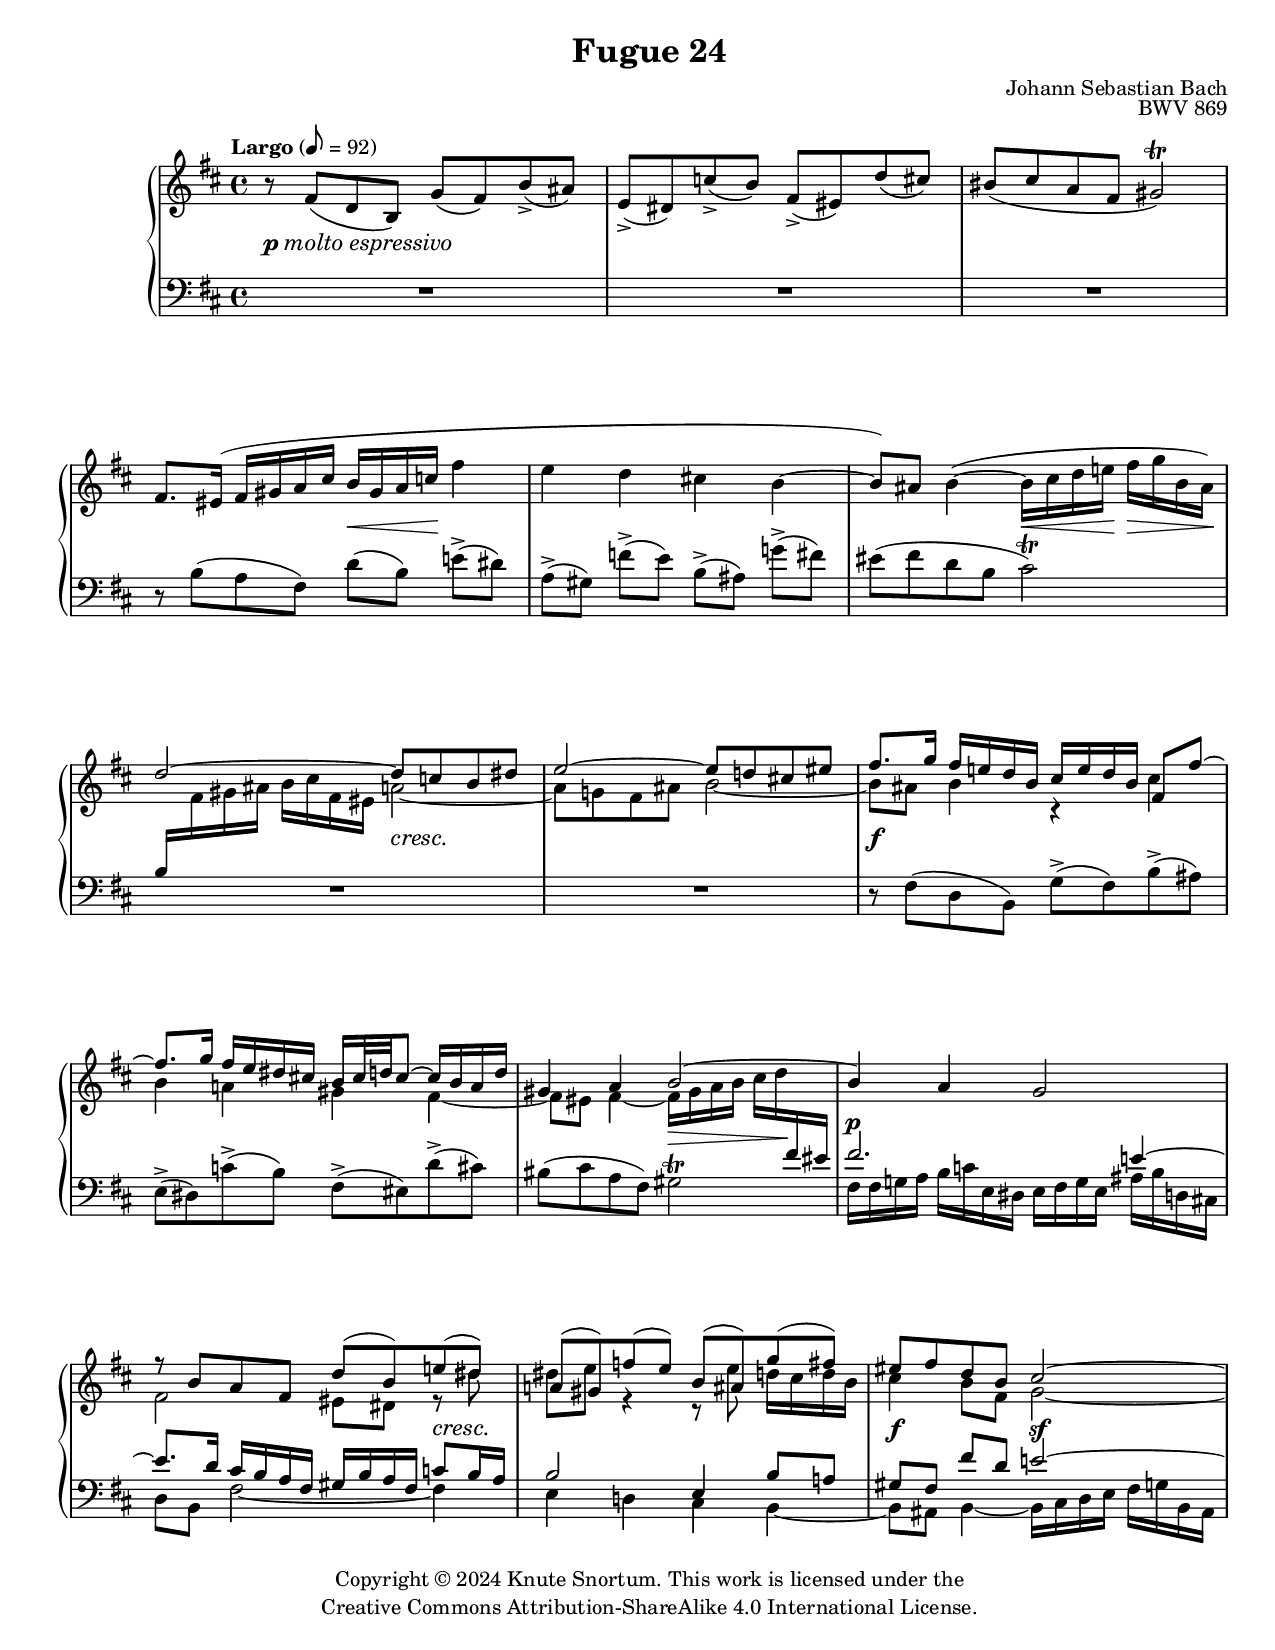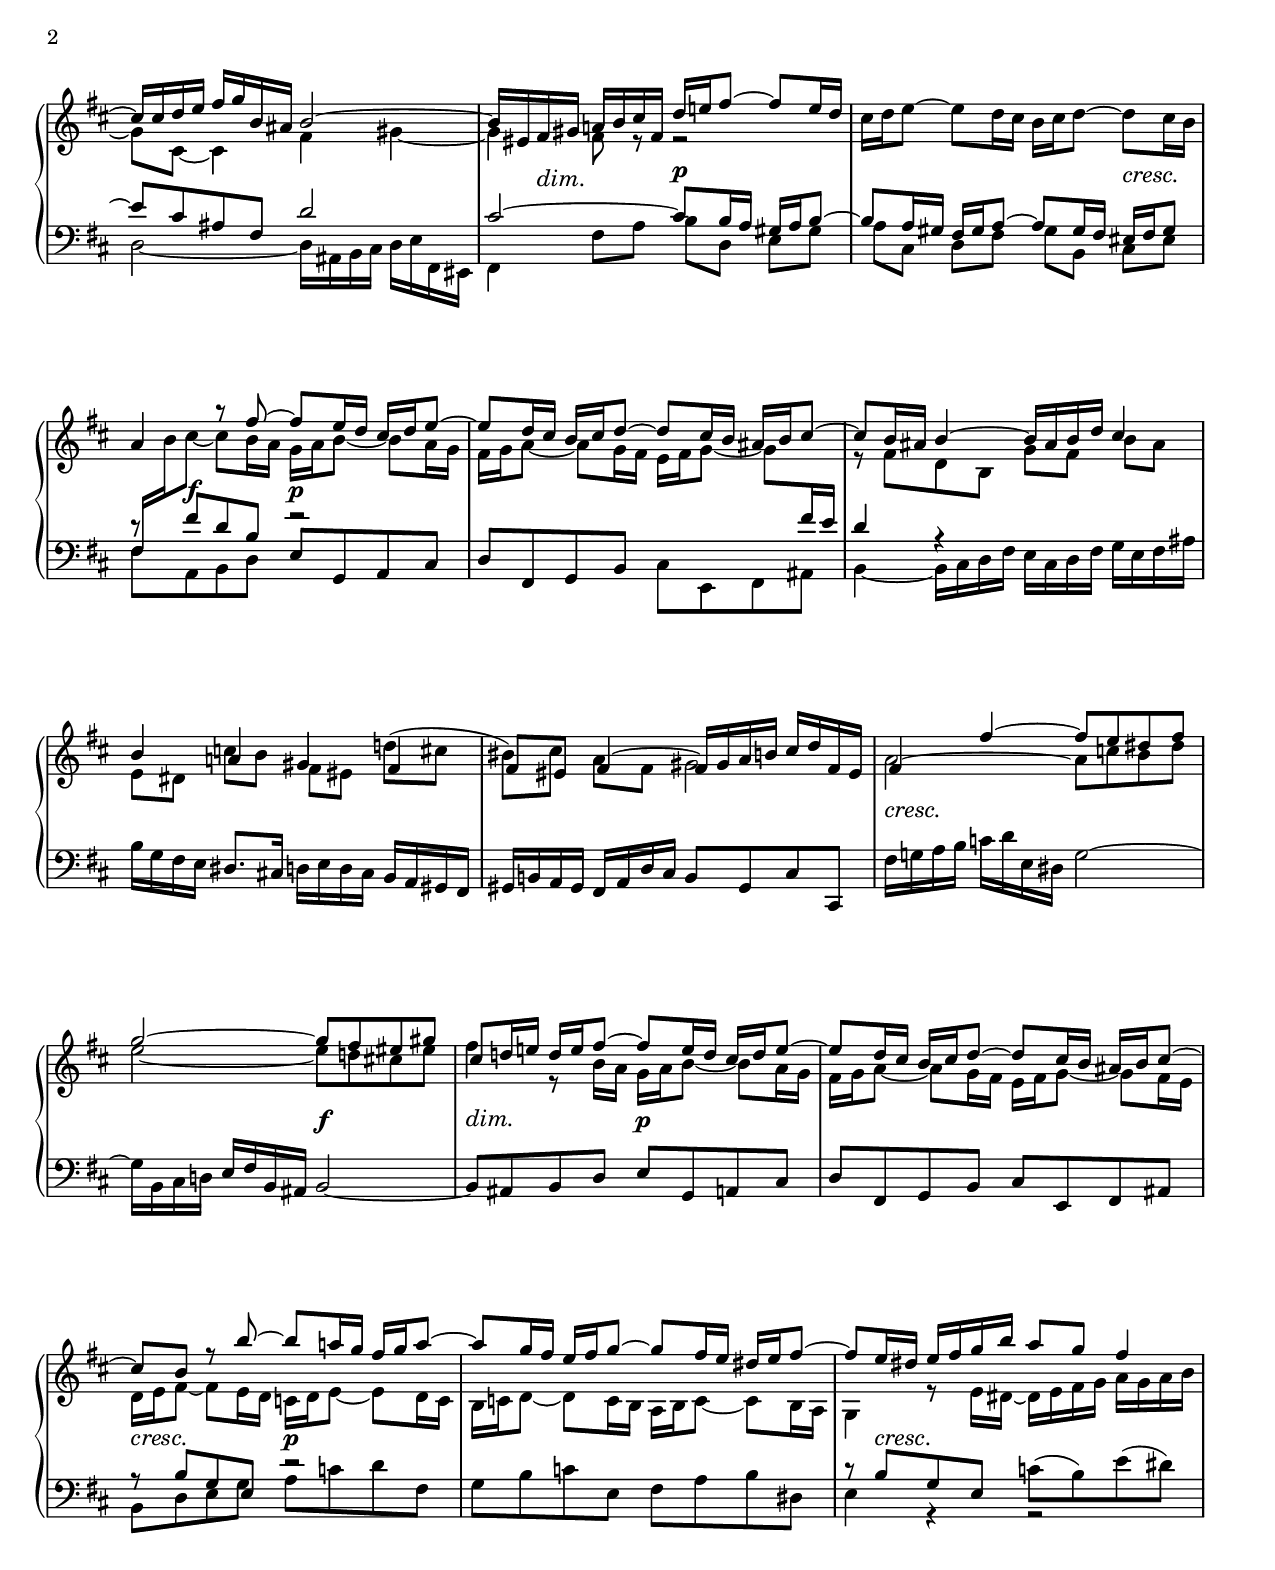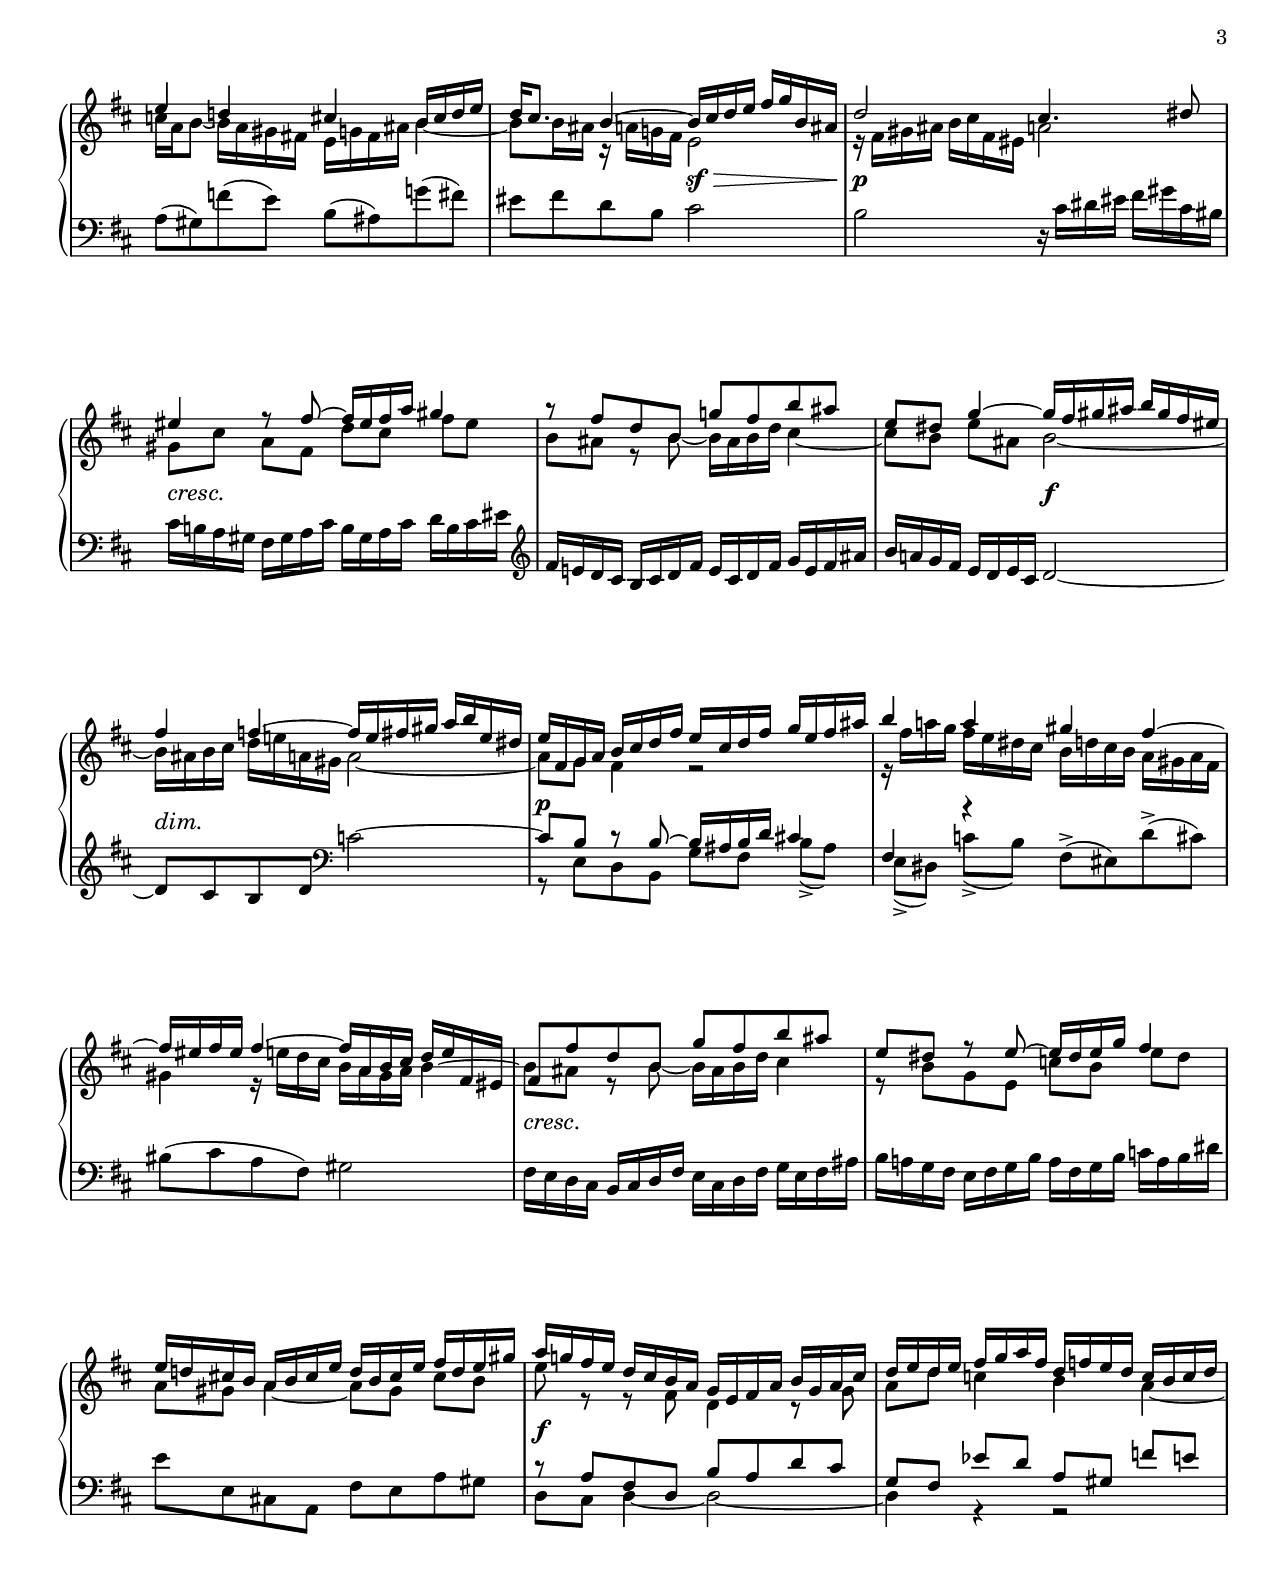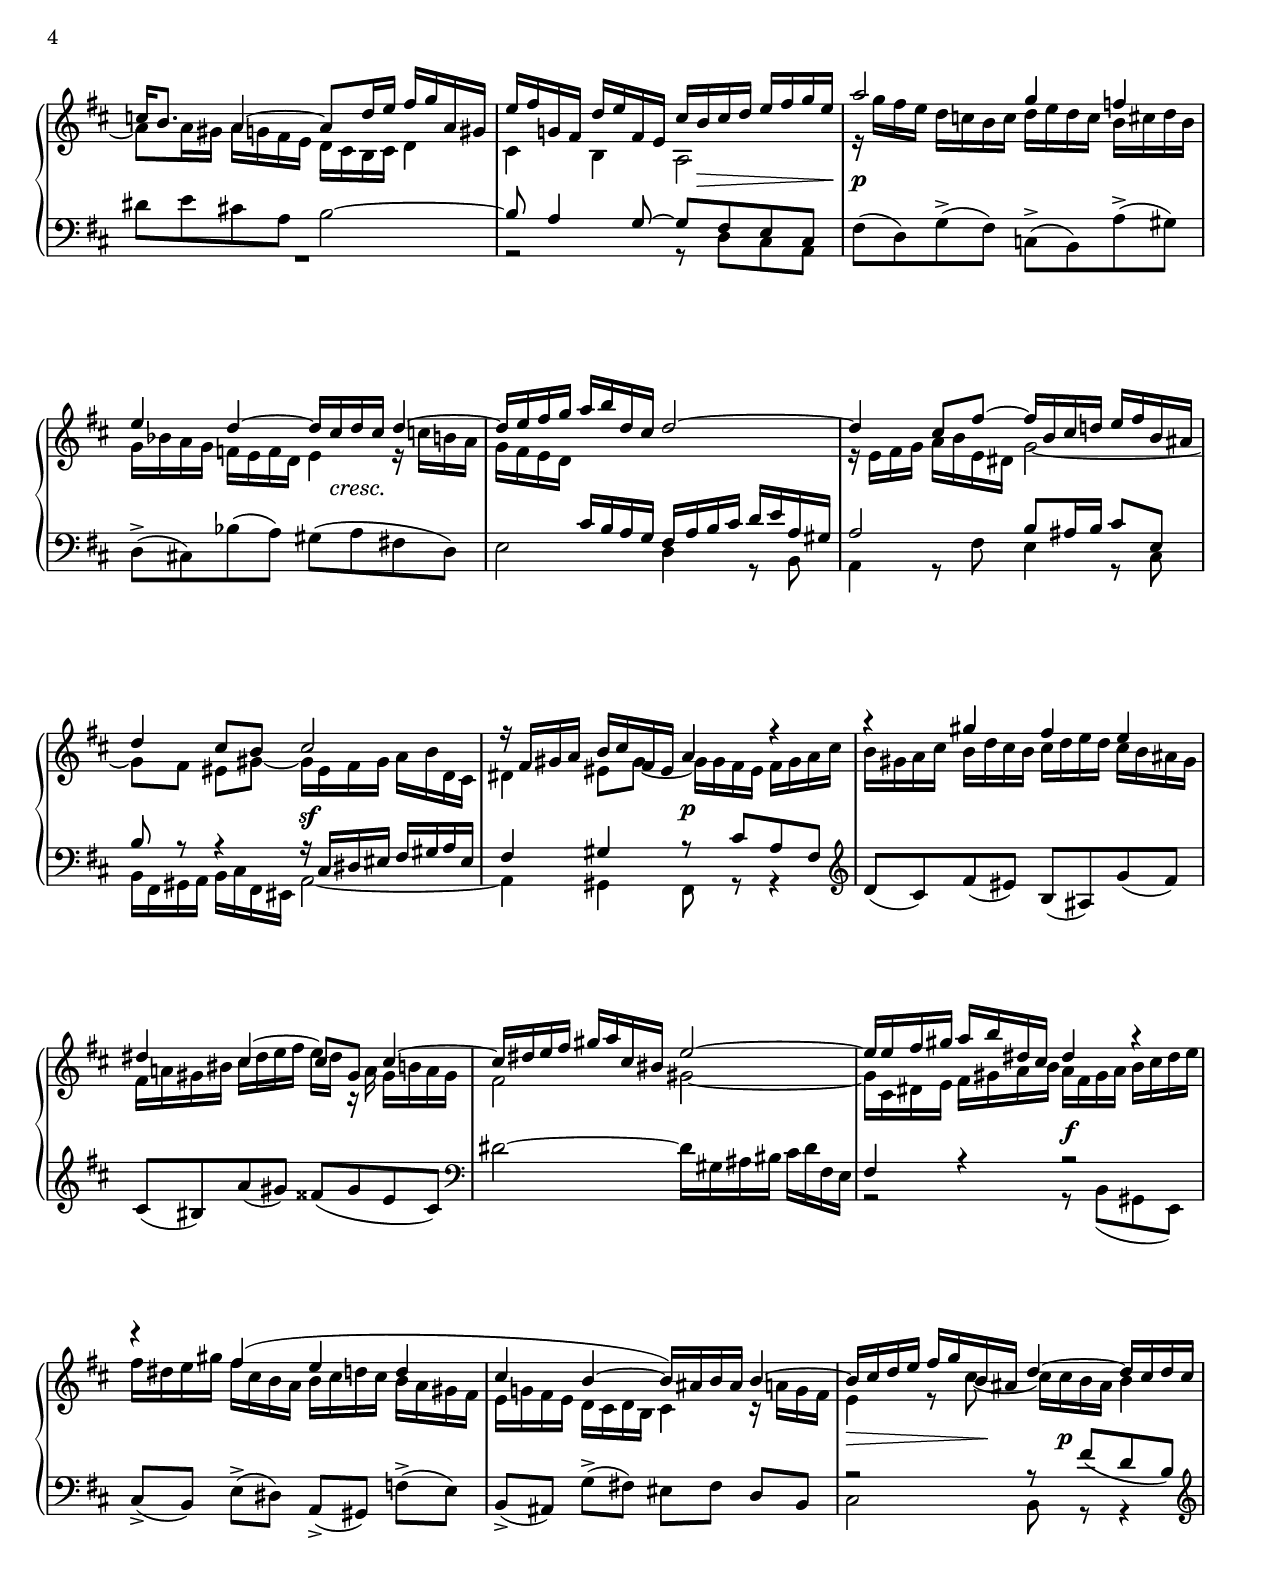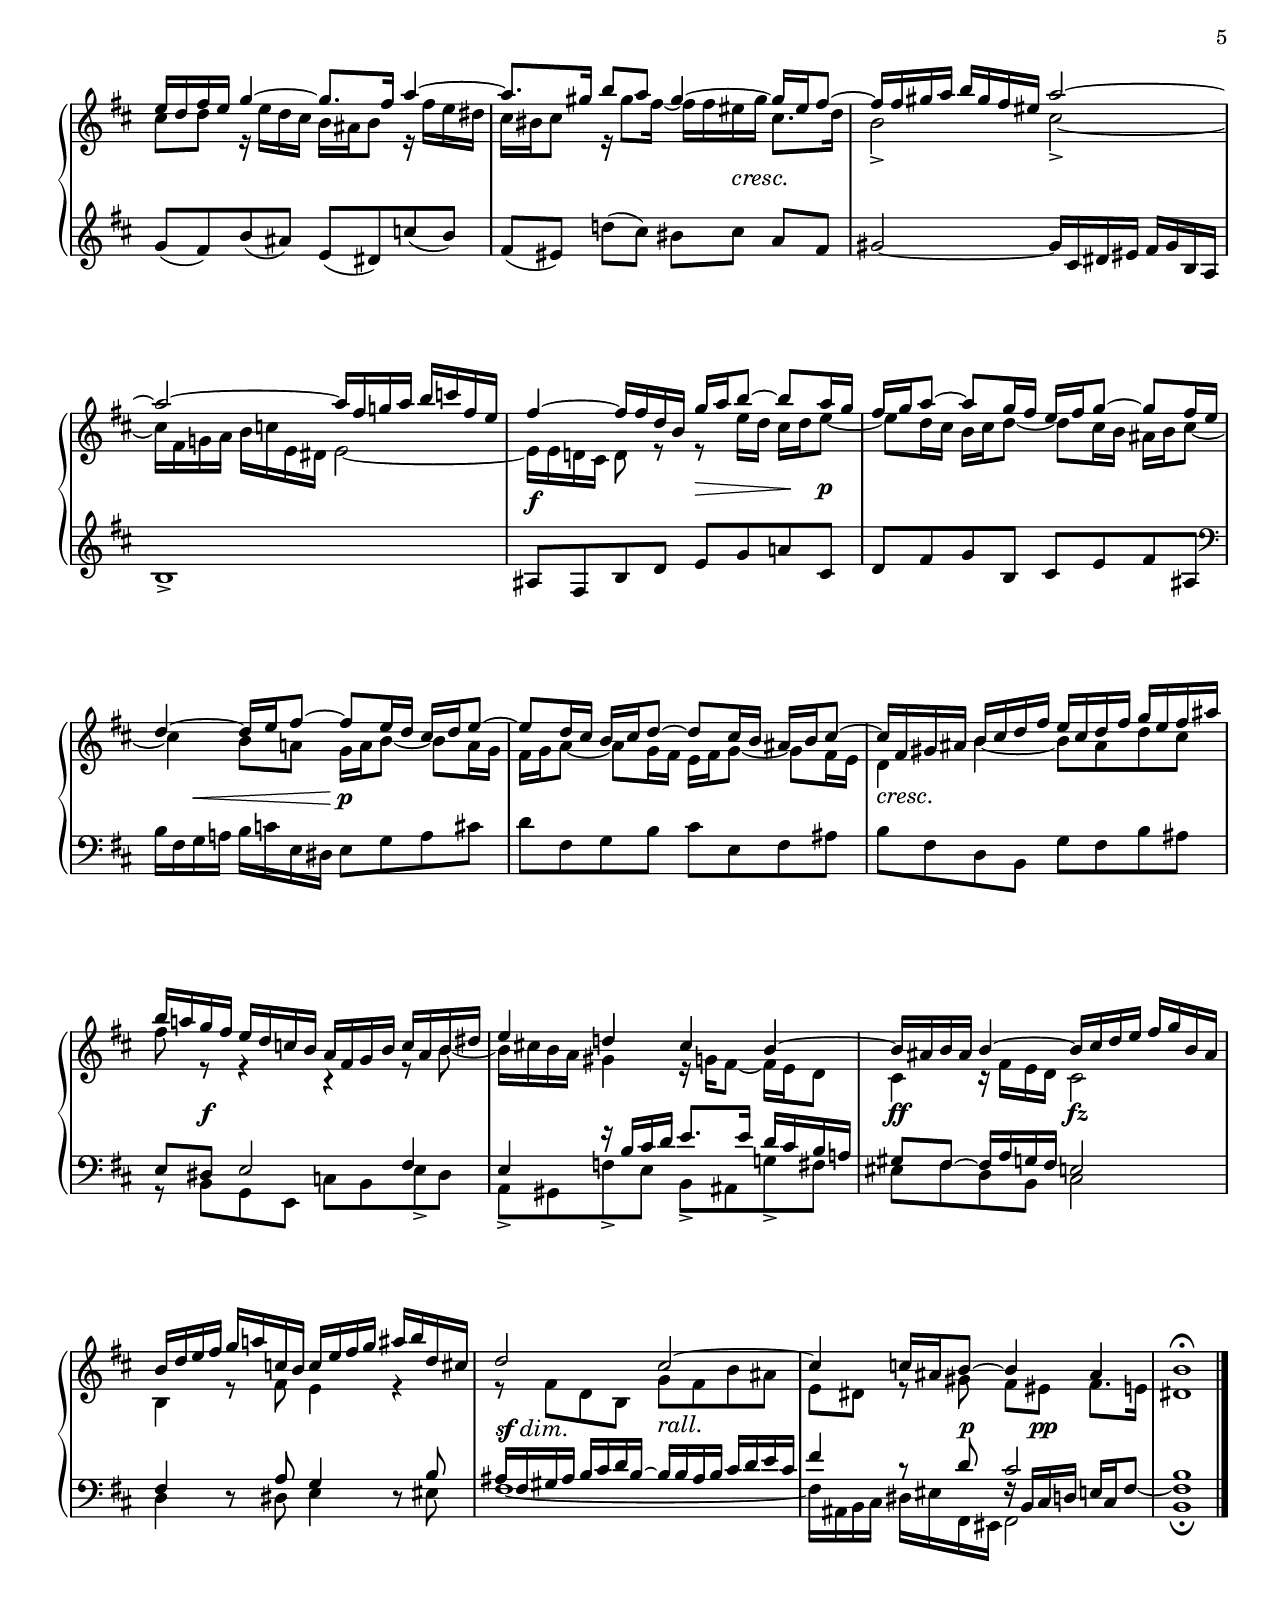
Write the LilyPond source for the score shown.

\version "2.24.0"

\include "includes/header-paper.ily"
%...+....1....+....2....+....3....+....4....+....5....+....6....+....7....+....

\version "2.24.0"
\language "english"

\include "global-variables.ily"

%%% Shapes and Positions %%%

tieShapeA = \shape #'((0 . 1) (0 . 1) (0 . 1) (0.5 . 1)) \etc
tieShapeB = \shape #'((0 . 0.5) (0 . 0.5) (0 . 0.5) (0 . 0.5)) \etc
tieShapeC = \shape #'((1 . -1) (1 . -1) (-1 . -1) (-1 . -1)) \etc
tieShapeD = \shape #'((0 . 0) (0 . -0.25) (0 . -0.25) (0 . 0)) \etc
tieShapeE = \shape #'((1 . -0.5) (1 . -0.75) (-1 . -0.75) (-1 . -0.5)) \etc
tieShapeF = \shape #'((-0.5 . -1) (-0.5 . -1) (0 . -1) (0 . -1)) \etc
tieShapeG = \shape #'((0 . 1.5) (0 . 1.5) (0 . 1.5) (0 . 1.5)) \etc
tieShapeH = \shape #'((0 . -0.25) (0 . -0.5) (0 . -0.5) (0 . -0.25)) \etc

stemLengthA = \tweak Stem.length 11 \etc
stemLengthB = \tweak Stem.length 8 \etc

%%% Music %%%

global = {
  \time 4/4
  \key b \minor
}

rightHandUpper = \relative {
  r8 fs'( d b)  g'( fs) b->( as) |
  e8->( ds) c'->( b)  fs->( es) d'( cs) |
  bs8( cs a fs  gs2)\trill |
  fs8. es16(  fs gs a cs  b gs a c  fs4 |
  e4 d cs! b~ |
  b8) as b4(~  b16 cs d e!  fs g b, as) |
  \voiceOne d2~  d8 c b ds |
  e2~  e8 d! cs! es |
  
  \barNumberCheck 9
  fs8. g16  fs e! d b  cs e d b  fs8 fs'~ |
  fs8. g16  fs e ds cs!  b cs32 d cs8~  cs16 b a d |
  gs,4 a b2-\tieShapeA ~ |
  b4 a g2 |
  r8 b a fs  d'( b) e!( ds) |
  a!8( gs) f'( e)  b( as) g'( fs) |
  es8 fs d b  cs2~ |
  cs16 cs d e  fs g b, as  b2~ |
  
  \barNumberCheck 17
  b16 es, fs gs  a! b cs fs,  d' e! fs8~  fs e16 d |
  \oneVoice cs16 d e8~  e d16 cs  b cs d8~  d cs16 b |
  \voiceOne a4 r8 fs'~ fs e16 d  cs d e8~ |
  e8 d16 cs  b cs d8~  d cs16 b  as b cs8~ |
  cs8 b16 as  b4~  b16 as b d  cs4 |
  b4 a! gs fs |
  fs8 es fs4-\tieShapeB ~  fs16 gs a b!  cs d fs, es |
  fs4 fs'~  fs8 e ds fs |
  
  \barNumberCheck 25
  g2~  g8 fs es gs |
  cs,8 d!16 e!  d e fs8~  fs e16 d  cs d e8~ |
  e8 d16 cs  b cs d8~  d cs16 b  as b cs8~ |
  cs8  b r b'~  b a!16 g  fs g a8~ |
  a8 g16 fs  e fs g8~  g fs16 e  ds e fs8~ |
  fs8 e16 ds  e fs g b  a8 g fs4 |
  e4 d! cs!  b16 cs d e |
  d16 cs8. b4~  b16 cs d e  fs g b, as |
  
  \barNumberCheck 33
  d2 cs4. ds8 |
  es4 r8 fs~  fs16 es fs a  gs4 |
  r8 fs d b  g'! fs b as |
  e8 ds g4~  g16 fs gs as  b gs fs es |
  fs4 f4~  f16 e fs gs  a b e, ds |
  e16 fs, g a  b cs d fs  e cs d fs  g e fs as |
  b4 a gs fs~ |
  fs16 es fs es  fs4~  fs16 a, b cs  d e fs, es |
  
  \barNumberCheck 41
  fs8 fs' d b  g' fs b as |
  e8 ds r e~  e16 ds e g  fs4 |
  e16 d! cs! b  a b cs e  d b cs e  fs d e gs |
  a16 g! fs e  d cs b a  g e fs a  b g a cs |
  d16 e d e  fs g a fs  d f e d  c b c d |
  c16 b8. a4~  a8 d16 e  fs g a, gs |
  e'16 fs g,! fs  d' e fs, e  cs' b cs d  e fs g e |
  a2 g4 f |
  
  \barNumberCheck 49
  e4 d~  d16 cs d cs  d4~ |
  d16 e fs g  a b d, cs  d2~ |
  d4 cs8 fs~  fs16 b, cs d!  e fs b, as |
  d4 cs8 b  cs2 |
  r16 fs, gs a  b cs fs, es  a4 r |
  r4 gs' fs e |
  ds4 cs-\tieShapeG ~  cs8 gs cs4~ |
  cs16 ds e fs  gs a cs, bs  e2~ |
  
  \barNumberCheck 57
  e16 e fs gs  a b ds, cs  ds4 r |
  r4 fs( e d |
  cs4 b~  b16) as b as  b4~ |
  b16 cs d e  fs g b, as  d4~  d16 cs d cs |
  e16  d fs e  g4~  g8. fs16  a4~ |
  a8. gs16 b8 a  gs4~ gs16 es fs8~ |
  fs16 fs gs a  b gs fs es  a2~ |
  a2~  a16 fs g! a  b c fs, e |
  
  \barNumberCheck 65
  fs4~  fs16 fs d b  g' a b8~  b a16 g |
  fs16 g a8~  a g16 fs  e fs g8~  g fs16 e |
  d4~  d16 e fs8~  fs e16 d  cs d e8~ |
  e8 d16 cs  b cs d8~  d cs16 b  as b cs8~ |
  cs16 fs, gs as  b cs d fs  e cs d fs  g e fs as |
  b16 a! g fs  e d c b  a fs g b  c a b ds |
  e4 d! cs b~ |
  b16 as b as  b4~  b16 cs d e  fs g b, as |
  
  \barNumberCheck 73
  b16 d e fs  g a! c, b  c e fs g  as b d, cs |
  d2 cs2~ |
  cs4 c16 as b8~  b4 as |
  b1\fermata |
  \bar "|."
}

rightHandLower = \relative {
  s1 * 6 |
  \voiceDown b16 \voiceUp fs' gs as  b cs fs, es  a2~ |
  a8 g! fs as  b2~ |
  
  \barNumberCheck 9
  b8 as b4 r cs |
  b4 a! gs fs~ |
  fs8 es fs4~  fs16 gs a b  cs d \voiceDown fs, es |
  s1 |
  \voiceUp fs2  es8 ds r ds' |
  ds8 e r4  r8 \stemLengthA e d16 cs d b |
  cs4 b8 fs  g2~ |
  g8 cs,~ cs4  fs gs~ |
  
  \barNumberCheck 17
  gs4 fs8 r r2 |
  s1 |
  \voiceDown fs,16 \voiceUp b' cs8~  cs b16 a  g a b8~  b a16 g |
  fs16 g a8~  a g16 fs  e fs g8~  g \voiceDown fs16 e |
  d4 r \voiceUp g8 fs b[ as] |
  e8 ds c'[ b]  fs es d'![^( cs] |
  bs8) cs a[ fs]  gs2 |
  a2-\tieShapeC ^~  a8 c b ds |
  
  \barNumberCheck 25
  e2~  e8 d! cs! es |
  fs4 r8 b,16 a  g a b8~  b a16 g |
  fs16 g a8~  a g16 fs  e fs g8~  g fs16 e |
  d16 e fs8~  fs e16 d  c d e8~  e d16 c |
  b16 c d8~  d c16 b  a b c8~  c b16 a |
  g4 r8 e'16 ds~  ds e fs g  a g a b |
  c16 a b8~  b16 a gs fs!  e g fs as  b4~ |
  b8 b16 as  r16 a g! fs  e2 |
  
  \barNumberCheck 33
  r16 fs gs as  b cs fs, es  a2 |
  gs8 cs a[ fs]  d' cs fs[ es] |
  b8 as r b~  b16 as b d  cs4~ |
  cs8 b e[ as,]  b2~ |
  b16 as b cs  d e! a,! gs  a2-\tieShapeD ~ |
  a8 g fs4 r2 |
  r16 fs' a! g  fs e ds cs  b d cs b  a gs a fs |
  gs4  r16 e' d cs  b a gs a  b4-\tieShapeE ^~ |
  
  \barNumberCheck 41
  b8 as r b~  b16 as b d  cs4 |
  r8 b g e  c' b e[ ds] |
  a8 gs a4~  a8 gs cs[ b] |
  e8 r r fs,  d4 r8 g |
  a8 d c4 b a~ |
  a8 a16 gs  a g fs e  d cs b cs  d4 |
  cs4 b a2 |
  r16 g'' fs e  d c b c  d e d c  b cs d b |
  
  \barNumberCheck 49
  g16 bf a g  f e f d  e4  r16 c' b a |
  g16 fs e d  s2. |
  r16 e fs g  a b e, ds  g2~ |
  g8 fs es[ gs]~  gs16 es fs gs  a b d, cs |
  ds4 es8 gs-\tieShapeF ~  gs16 gs fs es  fs gs a cs |
  b16 gs a cs  b d cs b  cs d e d  cs b as gs |
  fs16 a! gs bs  cs ds e fs  e ds r a  gs b a gs |
  fs2 gs~ |
  
  \barNumberCheck 57
  gs16 cs, ds e  fs gs a b  a fs gs a  b cs ds e |
  fs16 ds e gs  fs cs b a  b cs d cs  b a gs fs |
  e16g! fs e  d cs d b  cs4  r16 a'! g fs |
  e4 r8 \stemLengthB cs'-\tieShapeH ~  cs16 cs b as  b4 |
  cs8 d  r16 e d cs  b as b8  r16 fs' e ds |
  cs16 bs cs8  r16 gs'8 fs16~  fs fs es gs  cs,8. d16 |
  b2-> cs->~ |
  cs16 fs, g! a  b c e, ds  e2~ |
  
  \barNumberCheck 65
  e16 e d! cs  d8 r  r e'16 d  cs d e8~ |
  e8 d16 cs  b cs d8~  d cs16 b  as b cs8~ |
  cs4 b8 a!  g16 a b8~  b a16 g |
  fs16 g a8~  a g16 fs  e fs g8~  g fs16 e |
  d4 b'~  b8 as d cs |
  fs8 r r4  r4 r8 b,~ |
  b16 cs! b a  gs4  r16 g fs8~  fs16 e d8 |
  cs4  r16 fs e d  cs2 |
  
  \barNumberCheck 73
  b4 r8 fs'  e4 r |
  r8 fs  d b  g' fs b as |
  e8 ds r gs  fs es fs8. e16 |
  ds1 |
}

rightHand = {
  \global
  <<
    \new Voice \rightHandUpper
    \new Voice \rightHandLower
  >>
}

leftHandUpper = \relative {
  R1 * 3 |
  r8 b( a fs)  d'( b) e!->[( ds]) |
  a8->( gs) f'->[( e])  b->( as) g'!->[( fs]) |
  es8( fs d b  cs2)\trill |
  s1 * 2 |
  
  \barNumberCheck 9
  s1 * 3 |
  \voiceThree fs2. e!4~ |
  e8. d16  cs b a fs  gs b a fs  c'8 b16 a |
  b2 e,4 b'8 a! |
  gs8 fs fs'[ d]  e!2~ |
  e8 cs as fs  d'2 |
  
  \barNumberCheck 17
  cs2~  cs8 b16 a  gs a b8~ |
  b8 a16 gs  fs gs a8~  a gs16 fs  es fs gs8 |
  r8 fs' d b  r2 |
  s1 |
  \voiceUp r8 fs' d b s2
  s1 * 3 |
  
  \barNumberCheck 25
  s1 * 3 |
  \voiceDown r8 b g e  r2 |
  s1 |
  r8 b' g e  \oneVoice c'( b) e( ds) |
  a8( gs) f'( e)  b( as) g'!( fs) |
  es8 fs d b  cs2 |
  
  \barNumberCheck 33
  b2  r16 cs ds es  fs gs cs, bs |
  cs16 b! a gs  fs gs a cs  b gs a cs  d b cs es |
  \clef treble fs16 e! d cs  b cs d fs  e cs d fs  g e fs as |
  b16 a! g fs  e d e cs  d2~ |
  d8 cs b d  \clef bass c2~ |
  \voiceThree c8 b r b~  b16 as b d  cs4 |
  fs,4 r s2 |
  s1 |
  
  \barNumberCheck 41
  s1 * 3 |
  r8 a fs d  b' a d cs |
  g8 fs ef'[ d]  a gs f'[ e!] |
  \oneVoice ds8 e cs! a  b2~ |
  \voiceThree b8 a4 g8~  g fs e cs |
  s1 |
  
  \barNumberCheck 49
  s1 |
  s4  cs'16 b a g  fs a b cs  d e a, gs |
  a2  b8 as16 b  cs8 e, |
  b'8 r r4  r16 cs, ds es  fs gs a es |
  fs4 gs  r8 cs a fs |
  \clef treble \oneVoice d'8( cs) fs( es)  b( as) g'( fs) |
  cs8( bs) a'( gs)  fss( gs e cs) |
  \clef bass ds2~  ds16 gs, as bs  cs ds fs, e |
  
  \barNumberCheck 57
  \voiceThree fs4 r r2 |
  s1 * 2 |
  r2  r8 fs'_( d b) |
  \clef treble \oneVoice g'8( fs) b( as)  e( ds) c'( b) |
  fs8( es) d'![( cs])  bs cs a[ fs] |
  gs2~  gs16 cs, ds es  fs gs b, a |
  b1-> |
  
  \barNumberCheck 65
  as8 fs b d  e g a! cs, |
  d8 fs g b,  cs e fs as, |
  \clef bass b16 fs g a!  b c e, ds  e8 g a cs |
  d8 fs, g b  cs e, fs as |
  b8 fs d b  g' fs b as |
  \voiceThree e8 ds e2 fs4 |
  e4  r16 b' cs d  e8. e16  d16 cs b a! |
  gs8 fs~  fs16 a g fs  e!2 |
  
  \barNumberCheck 73
  fs4 s8 a  g4 s8 b |
  as16 fs gs as  b cs d b~  b b as b  cs d e cs |
  fs4 r8 d cs2 |
  b1 |
}

leftHandLower = \relative {
  s1 * 6 |
  R1 * 2 |
  
  \barNumberCheck 9
  r8 fs( d b)  g'->( fs) b->( as) |
  e8->( ds) c'->( b)  fs->( es) d'->( cs) |
  bs8( cs a fs)  gs2\trill |
  fs16 fs g! a  b c e, ds  e fs g e  \voiceTwo as b d, cs! |
  d8 b fs'2~ fs4 |
  e4 d! cs b~ |
  b8 as b4~  b16 cs d e  fs g! b, as |
  d2~  d16 as b cs  d e fs, es |
  
  \barNumberCheck 17
  fs4 fs'8 a  b d, e[ gs] |
  a8 cs, d[ fs]  gs b, cs[ es] |
  fs8 a, b d  \oneVoice e g, a cs |
  d8 fs, g b  \voiceTwo cs e, fs as |
  b4~  b16 cs d fs  e cs d fs  g e fs as |
  \oneVoice b16 g fs e  ds8. cs!16  d e d cs  b a gs fs |
  gs16 b! a gs  fs a d cs  b8 gs cs cs, |
  fs'16 g! a b  c d e, ds  g2~ |
  
  \barNumberCheck 25
  g16 b, cs d!  e fs b, as  b2~ |
  b8 as b d  e g, a cs |
  d8 fs, g b  cs e, fs as |
  \voiceTwo b8 d e g  a c d fs, |
  \oneVoice g8 b c e,  fs a b ds, |
  \voiceTwo e4 r r2 |
  s1 * 2 |
  
  \barNumberCheck 33
  s1 * 5 |
  r8 e d b g' fs b->[( as]) |
  e8->( ds) c'->[( b])  \oneVoice fs->( es) d'->( cs) |
  bs8( cs a fs)  gs2 |
  
  \barNumberCheck 41
  fs16 e d cs  b cs d fs  e cs d fs  g e fs as |
  b16 a! g fs  e fs g b  a fs g b  c a b ds |
  e8 e, cs! a  fs' e a gs |
  \voiceTwo d8 cs d4~  d2~ |
  d4 r r2 |
  R1 |
  r2  r8 d cs a |
  \oneVoice fs'8( d) g->( fs)  c->( b) a'->( gs) |
  
  \barNumberCheck 49
  d8->( cs!) bf'( a)  gs( a fs! d) |
  \voiceTwo e2 d4 r8 b |
  a4 r8 fs'  e4 r8 cs |
  b16 fs gs a  b cs fs, es  a2~ |
  a4 gs  fs8 r r4 |
  s1 * 3 |
  
  \barNumberCheck 57
  r2  r8 b( gs e) |
  \oneVoice cs'8->( b) e->[( ds])  a->( gs) f'->[( e]) |
  b8->( as) g'->[( fs!])  es fs d[ b] |
  \voiceTwo cs2  b8 r r4 |
  s1 * 4 |
  
  \barNumberCheck 65
  s1 * 5 |
  r8 b g e  c' b e-> ds |
  a8-> gs f'-> e  b-> as g'!-> fs |
  es8 fs d b  cs2 |
  
  \barNumberCheck 73
  d4 d8\rest ds e4 d8\rest es |
  fs1~ |
  fs16 as, b cs  ds es fs, es
    << 
      { fs2 | b1\fermata | } 
      \new Voice { \voiceThree fs'16\rest b, cs d!  e cs fs8_~ | fs1 |  } 
    >>
}

leftHand = {
  \global
  \clef bass
  <<
    \new Voice \leftHandUpper
    \new Voice \leftHandLower
  >>
}

dynamics = {
  \override TextScript.Y-offset = -0.5
  \override DynamicTextSpanner.style = #'none
  s1-\tweak Y-offset -1 ^\pMoltoEspressivo |
  s1 * 2 |
  s2 s8.\< s16\! s4 |
  s1 |
  s2 s8.\< s16\! s8.\> s16\! |
  s2 s\cresc |
  s1 |
  
  \barNumberCheck 9
  s1\f |
  s1 |
  s2 s4\> s16 s8.\! |
  s1-\tweak Y-offset 1 \p |
  s2. s4\cresc |
  s1 |
  s2\f s16\sf \tag layout { s8. } \tag midi { s8.\f } s4 |
  s1 |
  
  \barNumberCheck 17
  s8 s4.-\tweak Y-offset -1 \dim s2\p |
  s2. s4-\tweak extra-offset #'(0 . -0.5) \cresc |
  s8 s4.\f s2\p |
  s1 * 4 |
  s1\cresc |
  
  \barNumberCheck 25
  s2 s\f |
  s2\dim s\p |
  s1 |
  s2\cresc s\p |
  s1 |
  s8 s2..\cresc |
  s1 |
  s2 s16\sf\> \tag layout { s } \tag midi { s\f } s4 s16 s\! |
  
  \barNumberCheck 33
  s1\p |
  s1\cresc |
  s1 |
  s2 s\f |
  s1-\tweak Y-offset -2 \dim |
  s1\p |
  s1 * 2 |
  
  \barNumberCheck 41
  s1\cresc |
  s1 * 2 |
  s1\f |
  s1 * 2 |
  s2 s16 s8.\> s s16\! |
  s1\p |
  
  \barNumberCheck 49
  s2 s16 s4..\cresc |
  s1 * 2 |
  s2 s16-\tweak Y-offset -1.5 \sf \tag layout { s } \tag midi { s\f } s4. |
  s2 s\p |
  s1 * 3 |
  
  \barNumberCheck 57
  s2 s-\tweak Y-offset -1.5 \f |
  s1 * 2 |
  s4.\> s8\! s16 s4..\p |
  s1 |
  s2 s8 s4.\cresc |
  s1 * 2 |
  
  \barNumberCheck 65
  s2-\tweak Y-offset -2 \f s4\> s16\! s s8\p |
  s1 |
  s8 s4.\< s2\p |
  s1 |
  s1\cresc |
  s8 s2..\f |
  s1 |
  s2\ff s\fz |
  
  \barNumberCheck 73
  s1 |
  \tag layout { s2-\tweak Y-offset -1 ^\sfDim } \tag midi { s2\dim } s^\rall |
  s4. s8\p s8 s4.\pp |
  s1 |
}

tempi = {
  \tempo "Largo" 8 = 92
  s1 * 73 |
  \set Score.tempoHideNote = ##t
  s2 \tempo 8 = 88 s2 |
  \tempo 8 = 84
  s4 \tempo 8 = 80 s \tempo 8 = 76 s \tempo 8 = 69 s |
  s1 |
}

forceBreaks = {
  % page 1
  \repeat unfold 2 { s1\noBreak } s1\break\noPageBreak
  \repeat unfold 2 { s1\noBreak } s1\break\noPageBreak
  \repeat unfold 2 { s1\noBreak } s1\break\noPageBreak
  \repeat unfold 2 { s1\noBreak } s1\break\noPageBreak
  \repeat unfold 2 { s1\noBreak } s1\pageBreak

  % page 2
  \repeat unfold 2 { s1\noBreak } s1\break\noPageBreak
  \repeat unfold 2 { s1\noBreak } s1\break\noPageBreak
  \repeat unfold 2 { s1\noBreak } s1\break\noPageBreak
  \repeat unfold 2 { s1\noBreak } s1\break\noPageBreak
  \repeat unfold 2 { s1\noBreak } s1\pageBreak
  
  % page 3
  \repeat unfold 2 { s1\noBreak } s1\break\noPageBreak
  \repeat unfold 2 { s1\noBreak } s1\break\noPageBreak
  \repeat unfold 2 { s1\noBreak } s1\break\noPageBreak
  \repeat unfold 2 { s1\noBreak } s1\break\noPageBreak
  \repeat unfold 2 { s1\noBreak } s1\pageBreak
  
  % page 4
  \repeat unfold 2 { s1\noBreak } s1\break\noPageBreak
  \repeat unfold 2 { s1\noBreak } s1\break\noPageBreak
  \repeat unfold 2 { s1\noBreak } s1\break\noPageBreak
  \repeat unfold 2 { s1\noBreak } s1\break\noPageBreak
  \repeat unfold 2 { s1\noBreak } s1\pageBreak
  
  % page 5
  \repeat unfold 2 { s1\noBreak } s1\break\noPageBreak
  \repeat unfold 2 { s1\noBreak } s1\break\noPageBreak
  \repeat unfold 2 { s1\noBreak } s1\break\noPageBreak
  \repeat unfold 2 { s1\noBreak } s1\break\noPageBreak
}

fugueTwentyFourNotes =
\score {
  \header {
    title = "Fugue 24"
  }
  \keepWithTag layout  
  \new PianoStaff \with {
    \override StaffGrouper.staff-staff-spacing = 
      #'((basic-distance . 10)
         (padding . 1))
  } <<
    \new Staff = "upper" \rightHand
    \new Dynamics \dynamics
    \new Staff = "lower" \leftHand
    \new Dynamics \tempi
    \new Devnull \forceBreaks
  >>
  \layout {
    \context {
      \Score
      \override Stem.details.beamed-lengths = #'(3.5 3.9)
    }
  }
}

\include "articulate.ly"

fugueTwentyFourMidi =
\book {
  \bookOutputName "fugue-24-bwv-869"
  \score {
    \keepWithTag midi
    \articulate <<
      \new Staff = "upper" << \rightHand \dynamics \tempi >>
      \new Staff = "lower" << \leftHand \dynamics \tempi >>
    >>
    \midi {}
  }
}


\header {
  title = "Fugue 24"
  composer = "Johann Sebastian Bach"
  opus = "BWV 869"
}
  
\paper {
  print-all-headers = ##f
} 
 
\fugueTwentyFourNotes
\fugueTwentyFourMidi